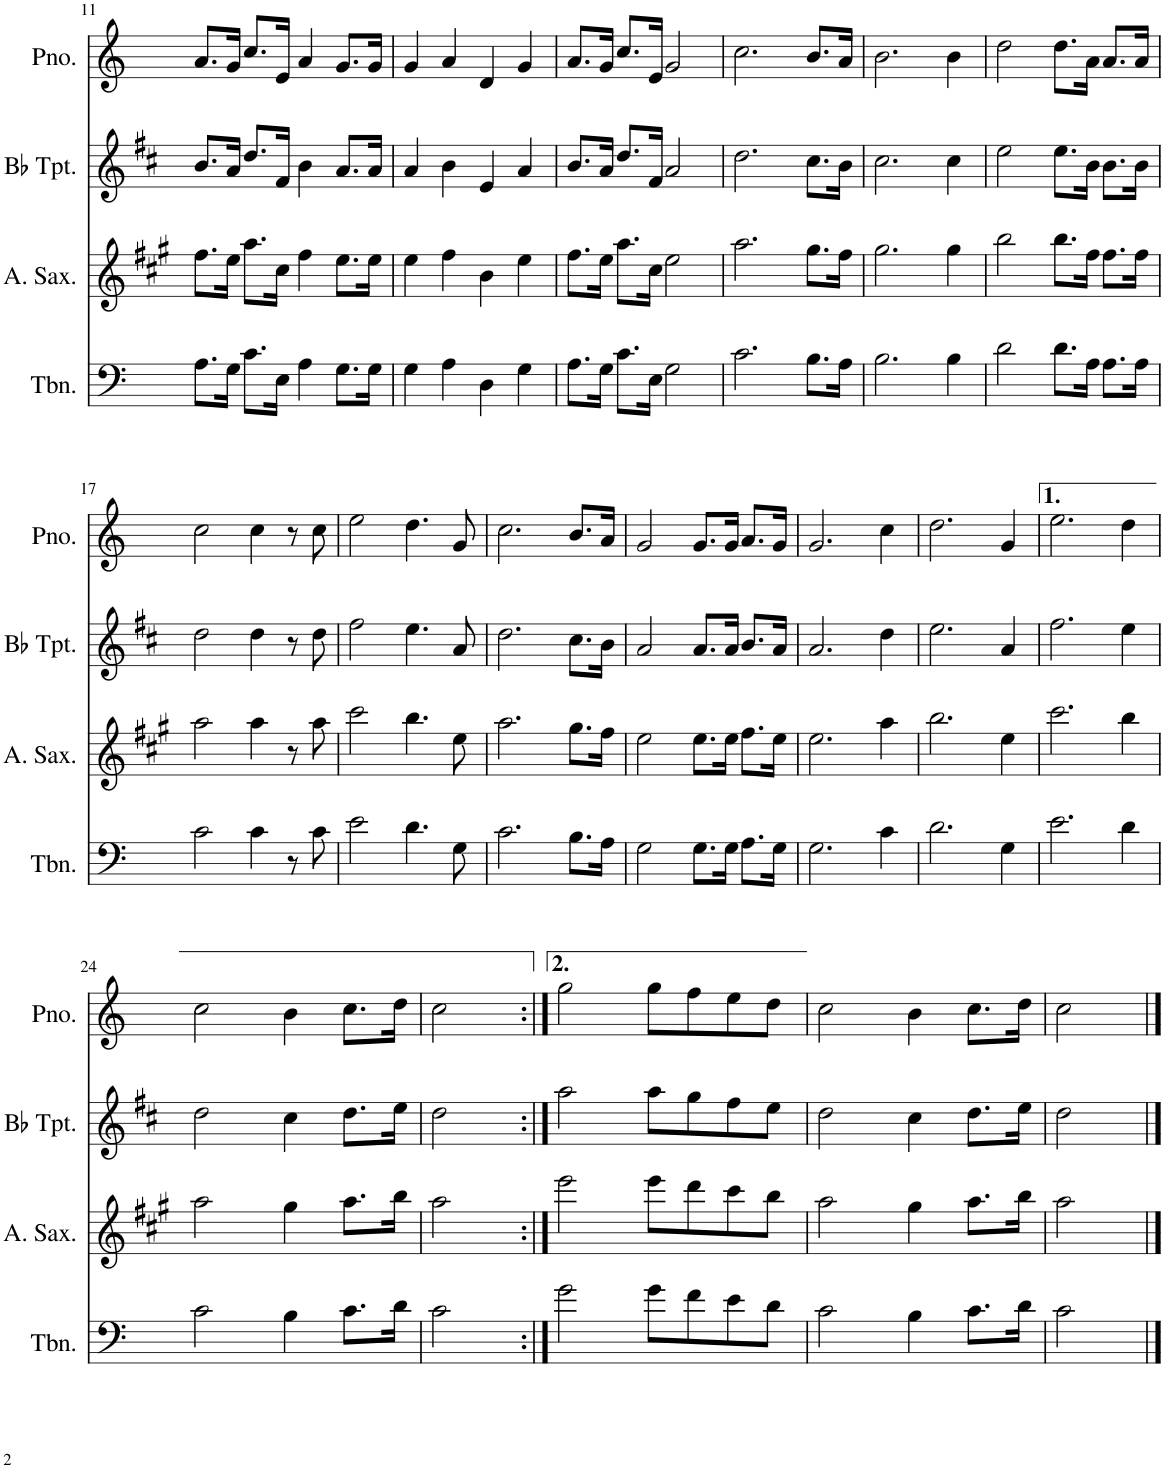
**kern	**kern	**kern	**kern
*part4	*part3	*part2	*part1
*staff4	*staff3	*staff2	*staff1
*I"Trombone	*I"Alto Saxophone	*I"Bb Trumpet	*I"Piano
*I'Tbn.	*I'A. Sax.	*I'Bb Tpt.	*I'Pno.
!!LO:PB:g=z
*clefF4	*clefG2	*clefG2	*clefG2
*	*Trd5c9	*Trd1c2	*
*k[]	*k[f#c#g#]	*k[f#c#]	*k[]
*M4/4	*M4/4	*M4/4	*M4/4
*met(c)	*met(c)	*met(c)	*met(c)
=11	=11	=11	=11
8.A\L	8.ff#\L	8.b/L	8.a/L
16G\Jk	16ee\Jk	16a/Jk	16g/Jk
8.c\L	8.aa\L	8.dd/L	8.cc/L
16E\Jk	16cc#\Jk	16f#/Jk	16e/Jk
4A\	4ff#\	4b\	4a/
8.G\L	8.ee\L	8.a/L	8.g/L
16G\Jk	16ee\Jk	16a/Jk	16g/Jk
=12	=12	=12	=12
4G\	4ee\	4a/	4g/
4A\	4ff#\	4b\	4a/
4D\	4b\	4e/	4d/
4G\	4ee\	4a/	4g/
=13	=13	=13	=13
8.A\L	8.ff#\L	8.b/L	8.a/L
16G\Jk	16ee\Jk	16a/Jk	16g/Jk
8.c\L	8.aa\L	8.dd/L	8.cc/L
16E\Jk	16cc#\Jk	16f#/Jk	16e/Jk
2G\	2ee\	2a/	2g/
=14	=14	=14	=14
2.c\	2.aa\	2.dd\	2.cc\
8.B\L	8.gg#\L	8.cc#\L	8.b/L
16A\Jk	16ff#\Jk	16b\Jk	16a/Jk
=15	=15	=15	=15
2.B\	2.gg#\	2.cc#\	2.b\
4B\	4gg#\	4cc#\	4b\
=16	=16	=16	=16
2d\	2bb\	2ee\	2dd\
8.d\L	8.bb\L	8.ee\L	8.dd\L
16A\Jk	16ff#\Jk	16b\Jk	16a\Jk
8.A\L	8.ff#\L	8.b\L	8.a/L
16A\Jk	16ff#\Jk	16b\Jk	16a/Jk
!!LO:LB:g=z
=17	=17	=17	=17
2c\	2aa\	2dd\	2cc\
4c\	4aa\	4dd\	4cc\
8r	8r	8r	8r
8c\	8aa\	8dd\	8cc\
=18	=18	=18	=18
2e\	2ccc#\	2ff#\	2ee\
4.d\	4.bb\	4.ee\	4.dd\
8G\	8ee\	8a/	8g/
=19	=19	=19	=19
2.c\	2.aa\	2.dd\	2.cc\
8.B\L	8.gg#\L	8.cc#\L	8.b/L
16A\Jk	16ff#\Jk	16b\Jk	16a/Jk
=20	=20	=20	=20
2G\	2ee\	2a/	2g/
8.G\L	8.ee\L	8.a/L	8.g/L
16G\Jk	16ee\Jk	16a/Jk	16g/Jk
8.A\L	8.ff#\L	8.b/L	8.a/L
16G\Jk	16ee\Jk	16a/Jk	16g/Jk
=21	=21	=21	=21
2.G\	2.ee\	2.a/	2.g/
4c\	4aa\	4dd\	4cc\
=22	=22	=22	=22
2.d\	2.bb\	2.ee\	2.dd\
4G\	4ee\	4a/	4g/
=23	=23	=23	=23
2.e\	2.ccc#\	2.ff#\	2.ee\
4d\	4bb\	4ee\	4dd\
!!LO:LB:g=z
=24	=24	=24	=24
2c\	2aa\	2dd\	2cc\
4B\	4gg#\	4cc#\	4b\
8.c\L	8.aa\L	8.dd\L	8.cc\L
16d\Jk	16bb\Jk	16ee\Jk	16dd\Jk
=25	=25	=25	=25
2c\	2aa\	2dd\	2cc\
=26:|!	=26:|!	=26:|!	=26:|!
2g\	2eee\	2aa\	2gg\
8g\L	8eee\L	8aa\L	8gg\L
8f\	8ddd\	8gg\	8ff\
8e\	8ccc#\	8ff#\	8ee\
8d\J	8bb\J	8ee\J	8dd\J
=27	=27	=27	=27
2c\	2aa\	2dd\	2cc\
4B\	4gg#\	4cc#\	4b\
8.c\L	8.aa\L	8.dd\L	8.cc\L
16d\Jk	16bb\Jk	16ee\Jk	16dd\Jk
=28	=28	=28	=28
2c\	2aa\	2dd\	2cc\
==	==	==	==
*-	*-	*-	*-
